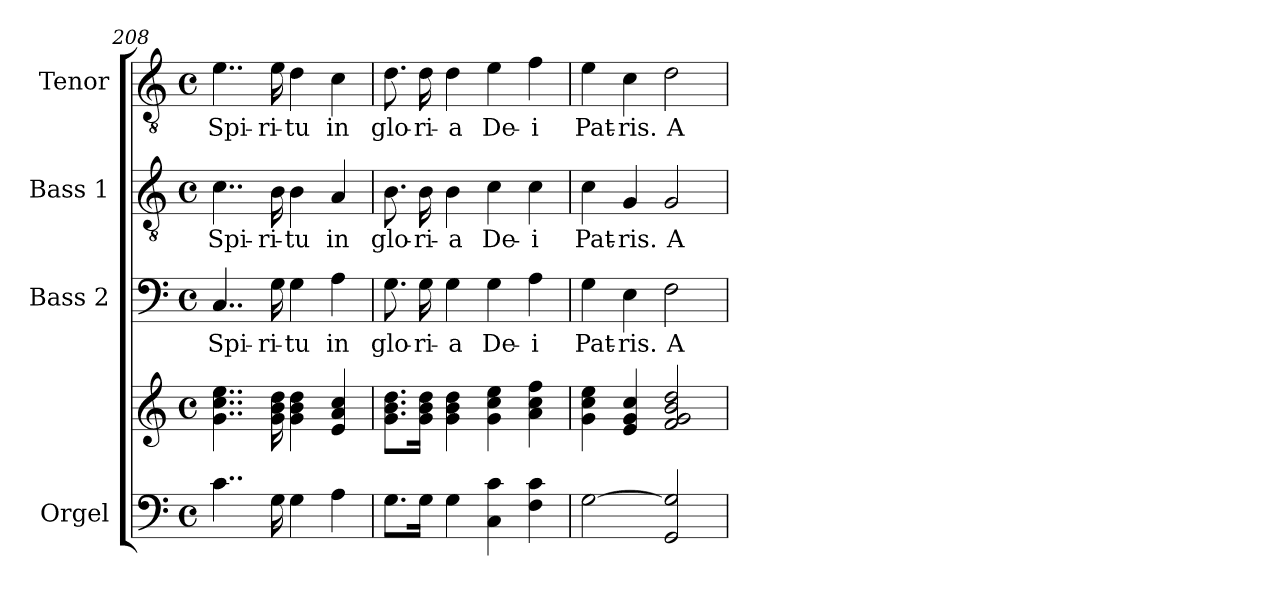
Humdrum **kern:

**kern	**kern	**kern	**text	**kern	**text	**kern	**text
*part4	*part4	*part3	*part3	*part2	*part2	*part1	*part1
*staff5	*staff4	*staff3	*staff3	*staff2	*staff2	*staff1	*staff1
*I"Orgel	*	*I"Bass 2	*	*I"Bass 1	*	*I"Tenor	*
*I'Org.	*	*I'B. 2	*	*I'B. 1	*	*I'T.	*
*clefF4	*clefG2	*clefF4	*	*clefGv2	*	*clefGv2	*
*k[]	*k[]	*k[]	*	*k[]	*	*k[]	*
*C:	*C:	*C:	*	*C:	*	*C:	*
*M4/4	*M4/4	*M4/4	*	*M4/4	*	*M4/4	*
*met(c)	*met(c)	*met(c)	*	*met(c)	*	*met(c)	*
=208	=208	=208	=208	=208	=208	=208	=208
!	!	!	!LO:LY:b	!	!LO:LY:b	!	!LO:LY:b
4..c\	4..g\ 4..cc\ 4..ee\	4..C/	Spi-	4..c\	Spi-	4..e\	Spi-
!	!	!	!LO:LY:b	!	!LO:LY:b	!	!LO:LY:b
16G\	16g\ 16b\ 16dd\	16G\	-ri-	16B\	-ri-	16e\	-ri-
!	!	!	!LO:LY:b	!	!LO:LY:b	!	!LO:LY:b
4G\	4g\ 4b\ 4dd\	4G\	-tu	4B\	-tu	4d\	-tu
!	!	!	!LO:LY:b	!	!LO:LY:b	!	!LO:LY:b
4A\	4e/ 4a/ 4cc/	4A\	in	4A/	in	4c\	in
=209	=209	=209	=209	=209	=209	=209	=209
!	!	!	!LO:LY:b	!	!LO:LY:b	!	!LO:LY:b
8.G\L	8.g\ 8.b\ 8.dd\L	8.G\	glo-	8.B\	glo-	8.d\	glo-
!	!	!	!LO:LY:b	!	!LO:LY:b	!	!LO:LY:b
16G\Jk	16g\ 16b\ 16dd\Jk	16G\	-ri-	16B\	-ri-	16d\	-ri-
!	!	!	!LO:LY:b	!	!LO:LY:b	!	!LO:LY:b
4G\	4g\ 4b\ 4dd\	4G\	-a	4B\	-a	4d\	-a
!	!	!	!LO:LY:b	!	!LO:LY:b	!	!LO:LY:b
4C\ 4c\	4g\ 4cc\ 4ee\	4G\	De-	4c\	De-	4e\	De-
!	!	!	!LO:LY:b	!	!LO:LY:b	!	!LO:LY:b
4F\ 4c\	4a\ 4cc\ 4ff\	4A\	-i	4c\	-i	4f\	-i
=210	=210	=210	=210	=210	=210	=210	=210
!	!	!	!LO:LY:b	!	!LO:LY:b	!	!LO:LY:b
[2G\	4g\ 4cc\ 4ee\	4G\	Pat-	4c\	Pat-	4e\	Pat-
!	!	!	!LO:LY:b	!	!LO:LY:b	!	!LO:LY:b
.	4e/ 4g/ 4cc/	4E\	-ris.	4G/	-ris.	4c\	-ris.
!	!	!	!LO:LY:b	!	!LO:LY:b	!	!LO:LY:b
2GG/ 2G/]	2f/ 2g/ 2b/ 2dd/	2F\	A-	2G/	A-	2d\	A-
=	=	=	=	=	=	=	=
*-	*-	*-	*-	*-	*-	*-	*-
